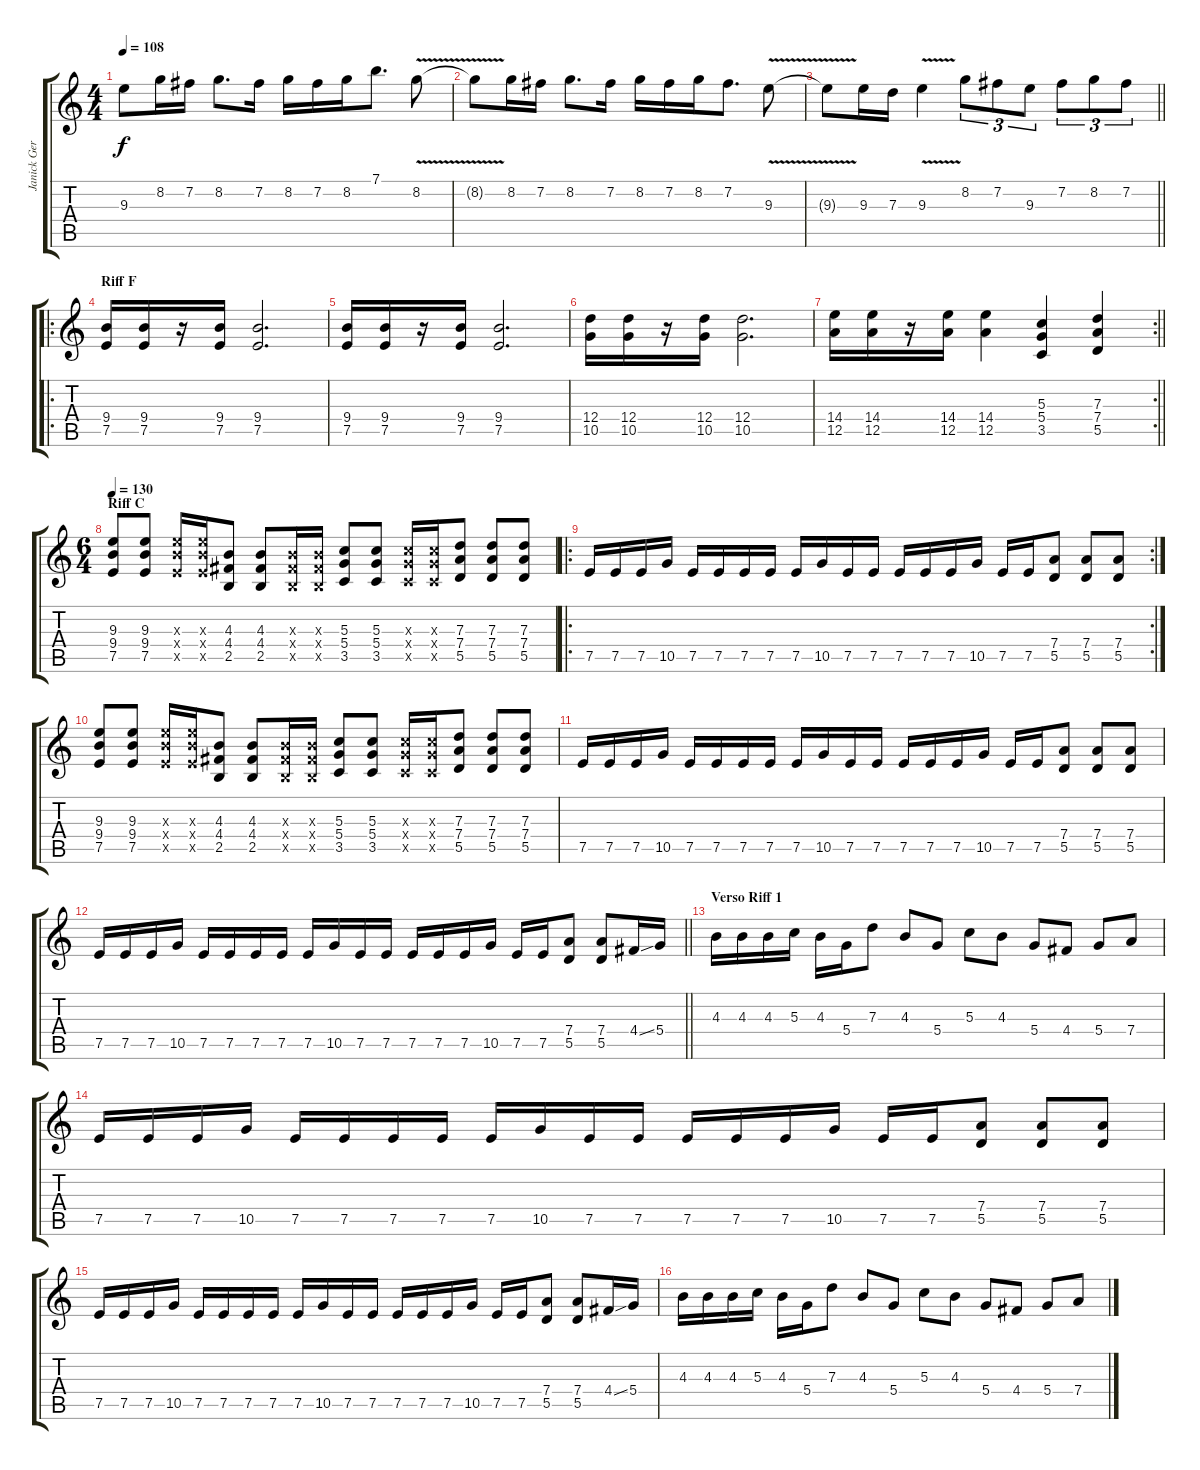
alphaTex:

\track ("Janick Gers" "Janick Ger") {instrument overdrivenguitar}
\staff {score tabs}
\tuning (E4 B3 G3 D3 A2 E2) {hide}
\ts (4 4)
\tempo 108
\clef g2
\ks c
9.3{t}.8{dy f} 8.2.16 7.2.16 8.2.8{d} 7.2.16 8.2.16 7.2.16 8.2.16 7.1.8{d} 8.2{v}.8 |
8.2{t}.8 8.2.16 7.2.16 8.2.8{d} 7.2.16 8.2.16 7.2.16 8.2.16 7.2.8{d} 9.3{v}.8 |
\barLineRight lightlight
9.3{t}.8 9.3.16 7.3.16 9.3{v}.4 8.2.8{tu (3 2)} 7.2.8{tu (3 2)} 9.3.8{tu (3 2)} 7.2.8{tu (3 2)} 8.2.8{tu (3 2)} 7.2.8{tu (3 2)} |
\ro
\section ("" "Riff F")
(9.4 7.5).16 (9.4 7.5).16 r.16 (9.4 7.5).16 (9.4 7.5).2{d} |
(9.4 7.5).16 (9.4 7.5).16 r.16 (9.4 7.5).16 (9.4 7.5).2{d} |
(12.4 10.5).16 (12.4 10.5).16 r.16 (12.4 10.5).16 (12.4 10.5).2{d} |
\rc 2
\barLineRight lightlight
(14.4 12.5).16 (14.4 12.5).16 r.16 (14.4 12.5).16 (14.4 12.5).4 (5.3 5.4 3.5).4 (7.3 7.4 5.5).4 |
\ts (6 4)
\section ("" "Riff C")
\tempo 130
(9.3 9.4 7.5).8 (9.3 9.4 7.5).8 (9.3{x} 9.4{x} 7.5{x}).16 (9.3{x} 9.4{x} 7.5{x}).16 (4.3 4.4 2.5).8 (4.3 4.4 2.5).8 (4.3{x} 4.4{x} 2.5{x}).16 (4.3{x} 4.4{x} 2.5{x}).16 (5.3 5.4 3.5).8 (5.3 5.4 3.5).8 (5.3{x} 5.4{x} 3.5{x}).16 (5.3{x} 5.4{x} 3.5{x}).16 (7.3 7.4 5.5).8 (7.3 7.4 5.5).8 (7.3 7.4 5.5).8 |
\ro
\rc 2
7.5.16 7.5.16 7.5.16 10.5.16 7.5.16 7.5.16 7.5.16 7.5.16 7.5.16 10.5.16 7.5.16 7.5.16 7.5.16 7.5.16 7.5.16 10.5.16 7.5.16 7.5.16 (7.4 5.5).8 (7.4 5.5).8 (7.4 5.5).8 |
(9.3 9.4 7.5).8 (9.3 9.4 7.5).8 (9.3{x} 9.4{x} 7.5{x}).16 (9.3{x} 9.4{x} 7.5{x}).16 (4.3 4.4 2.5).8 (4.3 4.4 2.5).8 (4.3{x} 4.4{x} 2.5{x}).16 (4.3{x} 4.4{x} 2.5{x}).16 (5.3 5.4 3.5).8 (5.3 5.4 3.5).8 (5.3{x} 5.4{x} 3.5{x}).16 (5.3{x} 5.4{x} 3.5{x}).16 (7.3 7.4 5.5).8 (7.3 7.4 5.5).8 (7.3 7.4 5.5).8 |
7.5.16 7.5.16 7.5.16 10.5.16 7.5.16 7.5.16 7.5.16 7.5.16 7.5.16 10.5.16 7.5.16 7.5.16 7.5.16 7.5.16 7.5.16 10.5.16 7.5.16 7.5.16 (7.4 5.5).8 (7.4 5.5).8 (7.4 5.5).8 |
\barLineRight lightlight
7.5.16 7.5.16 7.5.16 10.5.16 7.5.16 7.5.16 7.5.16 7.5.16 7.5.16 10.5.16 7.5.16 7.5.16 7.5.16 7.5.16 7.5.16 10.5.16 7.5.16 7.5.16 (7.4 5.5).8 (7.4 5.5).8 4.4{ss}.16 5.4.16 |
\section ("" "Verso Riff 1")
4.3.16 4.3.16 4.3.16 5.3.16 4.3.16 5.4.16 7.3.8 4.3.8 5.4.8 5.3.8 4.3.8 5.4.8 4.4.8 5.4.8 7.4.8 |
7.5.16 7.5.16 7.5.16 10.5.16 7.5.16 7.5.16 7.5.16 7.5.16 7.5.16 10.5.16 7.5.16 7.5.16 7.5.16 7.5.16 7.5.16 10.5.16 7.5.16 7.5.16 (7.4 5.5).8 (7.4 5.5).8 (7.4 5.5).8 |
7.5.16 7.5.16 7.5.16 10.5.16 7.5.16 7.5.16 7.5.16 7.5.16 7.5.16 10.5.16 7.5.16 7.5.16 7.5.16 7.5.16 7.5.16 10.5.16 7.5.16 7.5.16 (7.4 5.5).8 (7.4 5.5).8 4.4{ss}.16 5.4.16 |
4.3.16 4.3.16 4.3.16 5.3.16 4.3.16 5.4.16 7.3.8 4.3.8 5.4.8 5.3.8 4.3.8 5.4.8 4.4.8 5.4.8 7.4.8
